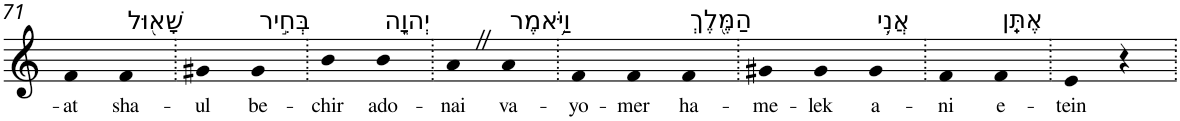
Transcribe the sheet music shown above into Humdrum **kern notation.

**kern	**text
*part1	*part1
*staff1	*staff1
*I"Piano	*
*I'Pno	*
!!LO:PB:g=z
*clefG2	*
*k[]	*
=71	=71
!	!LO:LY:b
4f	-at
!LO:TX:a:t=שָׁא֖וּל	!
!	!LO:LY:b
4f	sha-
=72.	=72.
!	!LO:LY:b
4g#X	-ul
!LO:TX:a:t=בְּחִ֣יר	!
!	!LO:LY:b
4g#	be-
=73.	=73.
!	!LO:LY:b
4b	-chir
!LO:TX:a:t=יְהוָ֑ה	!
!	!LO:LY:b
4b	ado-
=74.	=74.
!	!LO:LY:b
4aZ	-nai
!LO:TX:a:t=וַיֹּ֥אמֶר	!
!	!LO:LY:b
4a	va-
=75.	=75.
!	!LO:LY:b
4f	-yo-
!	!LO:LY:b
4f	-mer
!LO:TX:a:t=הַמֶּ֖לֶךְ	!
!	!LO:LY:b
4f	ha-
=76.	=76.
!	!LO:LY:b
4g#X	-me-
!	!LO:LY:b
4g#	-lek
!LO:TX:a:t=אֲנִ֥י	!
!	!LO:LY:b
4g#	a-
=77.	=77.
!	!LO:LY:b
4f	-ni
!LO:TX:a:t=אֶתֵּֽן	!
!	!LO:LY:b
4f	e-
=78.	=78.
!	!LO:LY:b
4e	-tein
4r	.
=.	=.
*-	*-
